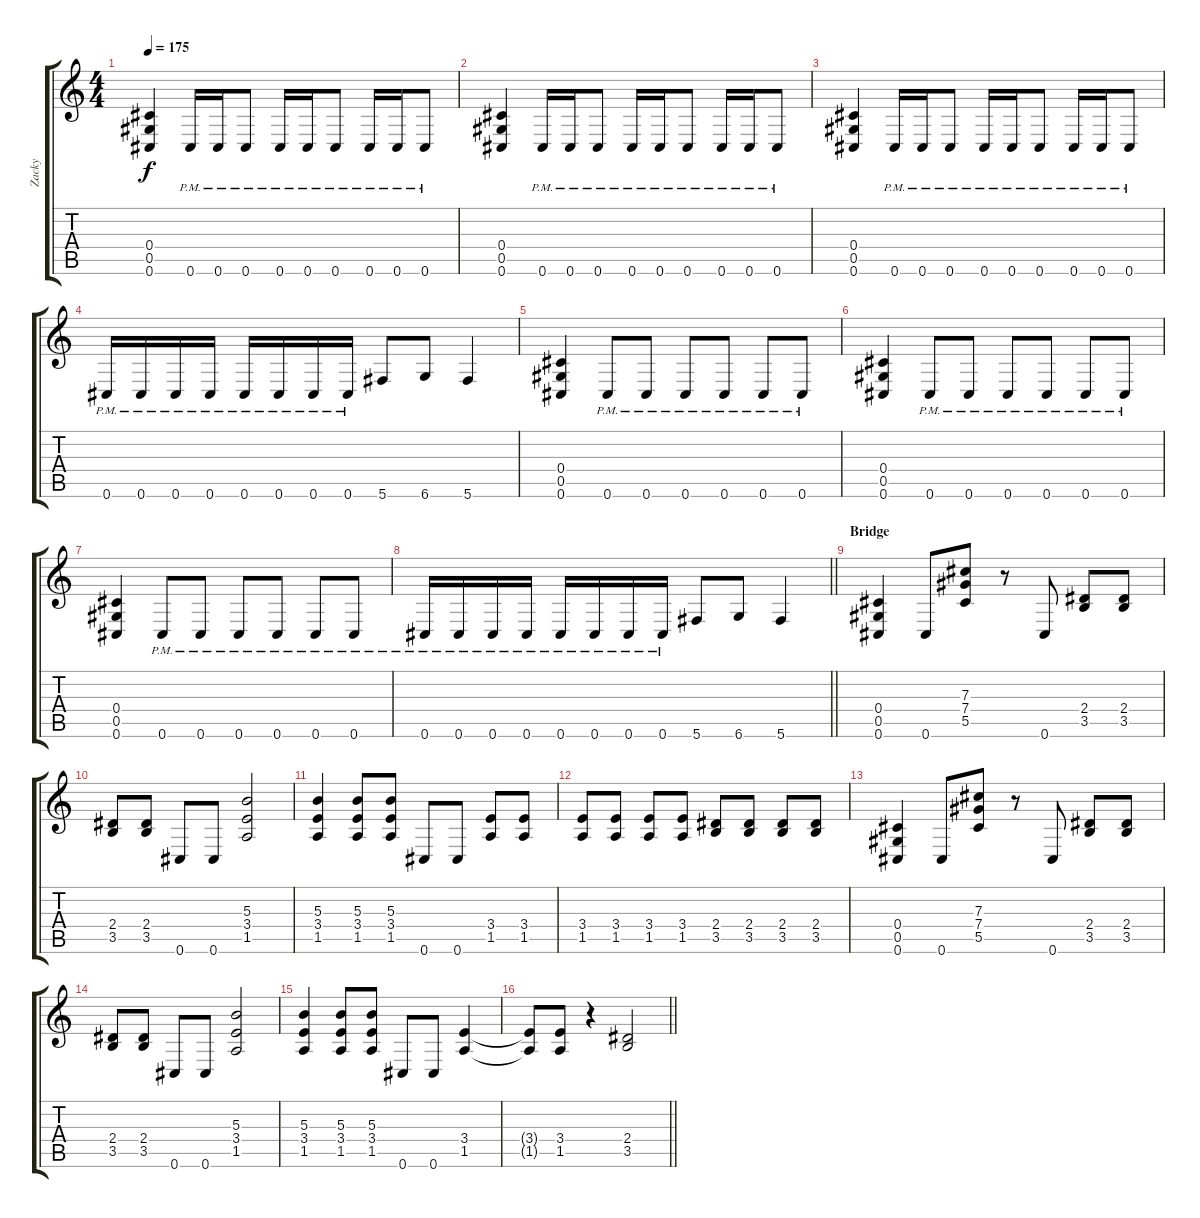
\track ("Zacky" "Zacky") {instrument distortionguitar}
\staff {score tabs}
\tuning (Eb4 Bb3 Gb3 Db3 Ab2 Db2) {hide}
\ts (4 4)
\tempo 175
\clef g2
\ks c
(0.4 0.5 0.6).4{dy f} 0.6{pm}.16 0.6{pm}.16 0.6{pm}.8 0.6{pm}.16 0.6{pm}.16 0.6{pm}.8 0.6{pm}.16 0.6{pm}.16 0.6{pm}.8 |
(0.4 0.5 0.6).4 0.6{pm}.16 0.6{pm}.16 0.6{pm}.8 0.6{pm}.16 0.6{pm}.16 0.6{pm}.8 0.6{pm}.16 0.6{pm}.16 0.6{pm}.8 |
(0.4 0.5 0.6).4 0.6{pm}.16 0.6{pm}.16 0.6{pm}.8 0.6{pm}.16 0.6{pm}.16 0.6{pm}.8 0.6{pm}.16 0.6{pm}.16 0.6{pm}.8 |
0.6{pm}.16 0.6{pm}.16 0.6{pm}.16 0.6{pm}.16 0.6{pm}.16 0.6{pm}.16 0.6{pm}.16 0.6{pm}.16 5.6.8 6.6.8 5.6.4 |
(0.4 0.5 0.6).4 0.6{pm}.8 0.6{pm}.8 0.6{pm}.8 0.6{pm}.8 0.6{pm}.8 0.6{pm}.8 |
(0.4 0.5 0.6).4 0.6{pm}.8 0.6{pm}.8 0.6{pm}.8 0.6{pm}.8 0.6{pm}.8 0.6{pm}.8 |
(0.4 0.5 0.6).4 0.6{pm}.8 0.6{pm}.8 0.6{pm}.8 0.6{pm}.8 0.6{pm}.8 0.6{pm}.8 |
\barLineRight lightlight
0.6{pm}.16 0.6{pm}.16 0.6{pm}.16 0.6{pm}.16 0.6{pm}.16 0.6{pm}.16 0.6{pm}.16 0.6{pm}.16 5.6.8 6.6.8 5.6.4 |
\section ("" "Bridge")
(0.4 0.5 0.6).4 0.6.8 (7.3 7.4 5.5).8 r.8 0.6.8 (2.4 3.5).8 (2.4 3.5).8 |
(2.4 3.5).8 (2.4 3.5).8 0.6.8 0.6.8 (5.3 3.4 1.5).2 |
(5.3 3.4 1.5).4 (5.3 3.4 1.5).8 (5.3 3.4 1.5).8 0.6.8 0.6.8 (3.4 1.5).8 (3.4 1.5).8 |
(3.4 1.5).8 (3.4 1.5).8 (3.4 1.5).8 (3.4 1.5).8 (2.4 3.5).8 (2.4 3.5).8 (2.4 3.5).8 (2.4 3.5).8 |
(0.4 0.5 0.6).4 0.6.8 (7.3 7.4 5.5).8 r.8 0.6.8 (2.4 3.5).8 (2.4 3.5).8 |
(2.4 3.5).8 (2.4 3.5).8 0.6.8 0.6.8 (5.3 3.4 1.5).2 |
(5.3 3.4 1.5).4 (5.3 3.4 1.5).8 (5.3 3.4 1.5).8 0.6.8 0.6.8 (3.4 1.5).4 |
\barLineRight lightlight
(3.4{t} 1.5{t}).8 (3.4 1.5).8 r.4 (2.4 3.5).2
